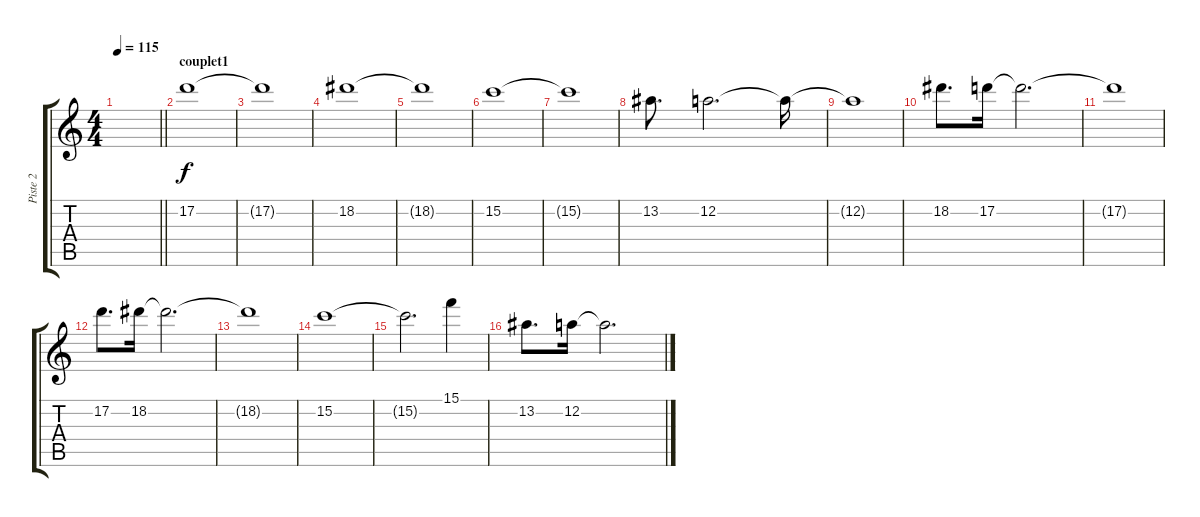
\track ("Piste 2" "Piste 2") {instrument distortionguitar}
\staff {score tabs}
\tuning (D4 A3 F3 C3 G2 C2) {hide}
\ts (4 4)
\tempo 115
\clef g2
\barLineRight lightlight
\ks c
|
\section ("" "couplet1")
17.2.1 |
17.2{t}.1 |
18.2.1 |
18.2{t}.1 |
15.2.1 |
15.2{t}.1 |
13.2.8{d} 12.2.2{d} 12.2{t}.16 |
12.2{t}.1 |
18.2.8{d} 17.2.16 17.2{t}.2{d} |
17.2{t}.1 |
17.2.8{d} 18.2.16 18.2{t}.2{d} |
18.2{t}.1 |
15.2.1 |
15.2{t}.2{d} 15.1.4 |
13.2.8{d} 12.2.16 12.2{t}.2{d}
